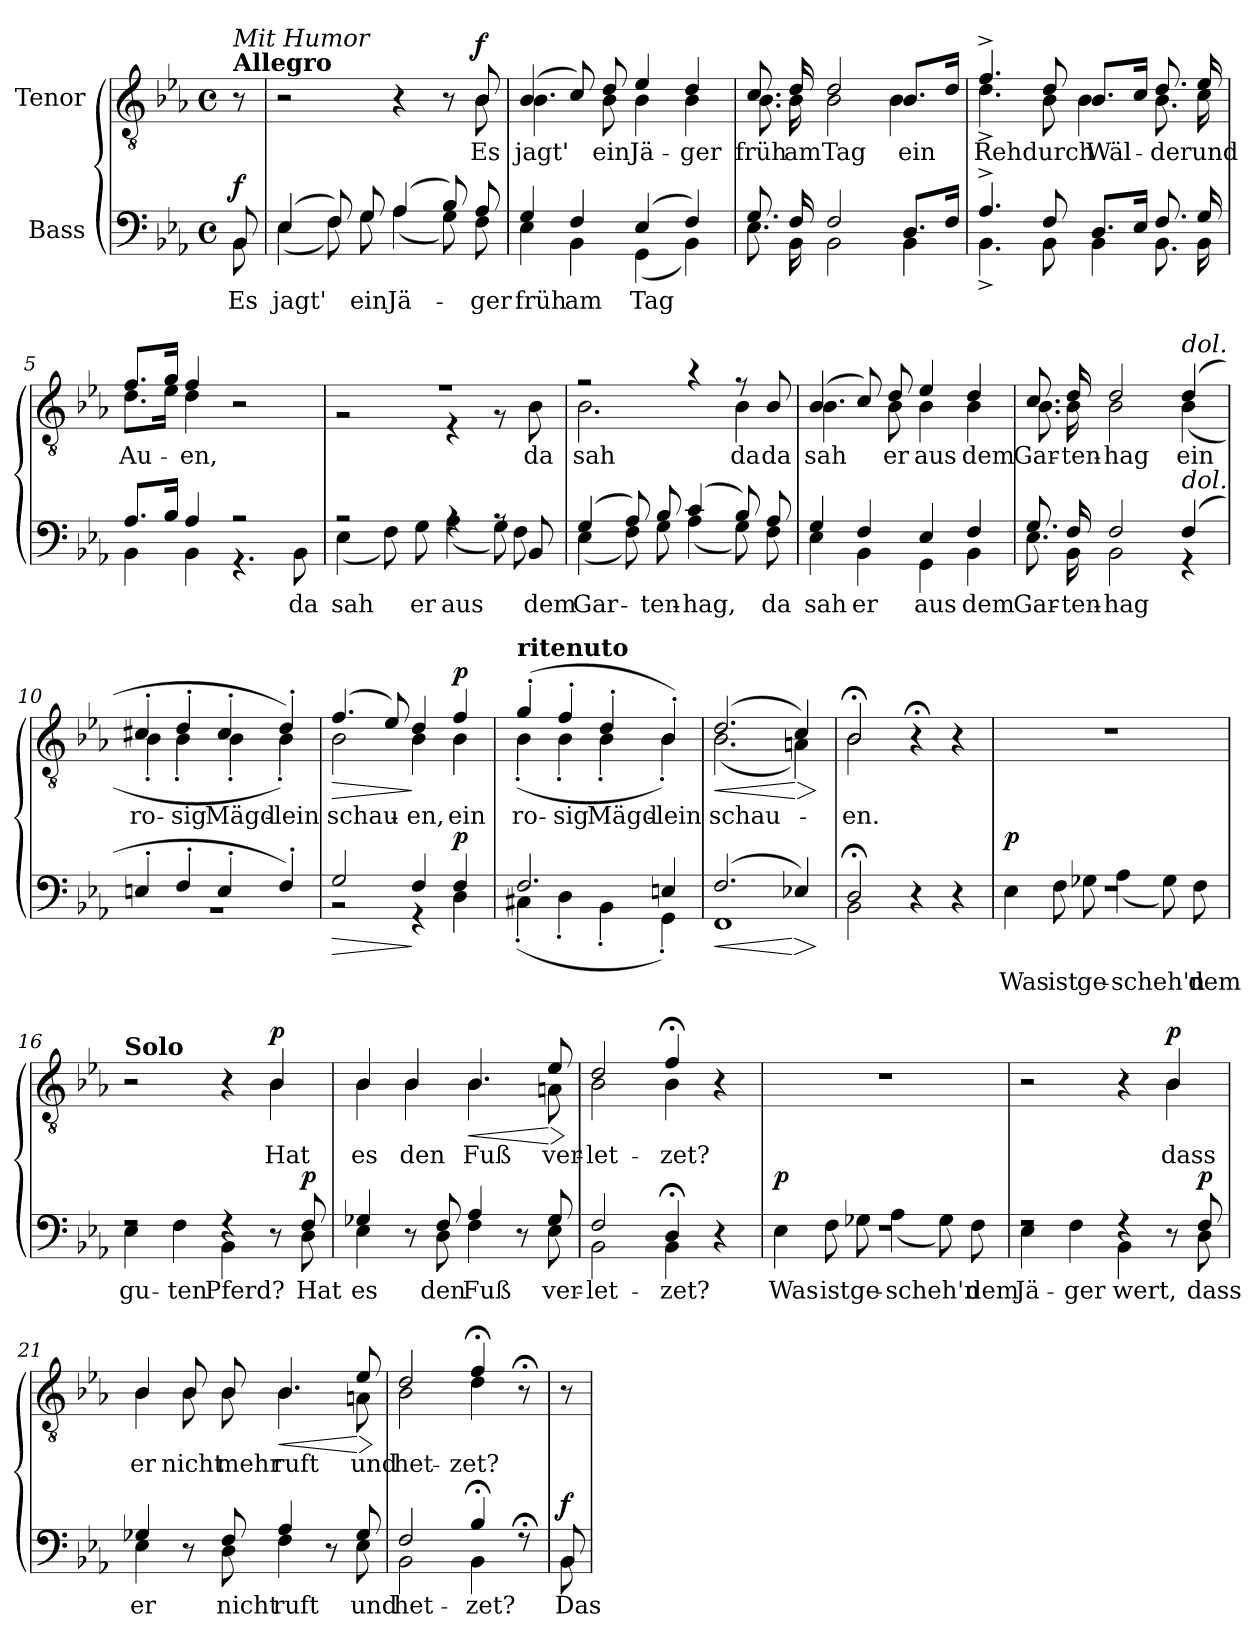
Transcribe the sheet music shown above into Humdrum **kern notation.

**kern	**text	**dynam	**kern	**text	**dynam
*part2	*part2	*part2	*part1	*part1	*part1
*staff2	*staff2	*staff2	*staff1	*staff1	*staff1
*I"Bass	*	*	*I"Tenor	*	*
*clefF4	*	*	*clefGv2	*	*
*k[b-e-a-]	*	*	*k[b-e-a-]	*	*
*M4/4	*	*	*M4/4	*	*
*met(c)	*	*	*met(c)	*	*
=	=	=	=	=	=
*^	*	*	*	*	*
!	!	!	!	!LO:TX:a:B:t=Allegro	!	!
!	!	!	!	!LO:TX:a:i:t=Mit Humor	!	!
!	!	!	!LO:DY:a	!	!	!
8BB-/	8BB-\	Es	f	8r	.	.
=1	=1	=1	=1	=1	=1	=1
*	*	*	*	*^	*	*
(4E-/	(4E-\	jagt'	.	2r	2ryy	.	.
8F/)	8F\)	.	.	.	.	.	.
8G/	8G\	ein	.	.	.	.	.
(4A-/	(4A-\	Jä-	.	4r	4ryy	.	.
8B-/)	8G\)	.	.	8r	8ryy	.	.
!	!	!	!	!	!	!	!LO:DY:a
8A-/	8F\	-ger	.	8B-/	8B-\	Es	f
=2	=2	=2	=2	=2	=2	=2	=2
4G/	4E-\	früh	.	(4B-/	4.B-\	jagt'	.
4F/	4BB-\	am	.	8c/)	.	.	.
.	.	.	.	8d/	8B-\	ein	.
(4E-/	(4GG\	Tag	.	4e-/	4B-\	Jä-	.
4F/)	4BB-\)	.	.	4d/	4B-\	-ger	.
=3	=3	=3	=3	=3	=3	=3	=3
8.G/	8.E-\	.	.	8.c/	8.B-\	früh	.
16F/	16BB-\	.	.	16d/	16B-\	am	.
2F/	2BB-\	.	.	2d/	2B-\	Tag	.
8.D/L	4BB-\	.	.	8.B-/L	4B-\	ein	.
16F/Jk	.	.	.	16d/Jk	.	.	.
!!LO:LB:g=z	!!
=4	=4	=4	=4	=4	=4	=4	=4
4.A-^/	4.BB-^\	.	.	4.f^/	4.d^\	Reh	.
8F/	8BB-\	.	.	8d/	8B-\	durch	.
8.D/L	4BB-\	.	.	8.B-/L	4B-\	Wäl-	.
16E-/Jk	.	.	.	16c/Jk	.	.	.
8.F/	8.BB-\	.	.	8.d/	8.B-\	-der	.
16G/	16BB-\	.	.	16e-/	16c\	und	.
=5	=5	=5	=5	=5	=5	=5	=5
8.A-/L	4BB-\	.	.	8.f/L	8.d\L	Au-	.
16B-/Jk	.	.	.	16g/Jk	16e-\Jk	.	.
4A-/	4BB-\	.	.	4f/	4d\	-en,	.
2rA	4.r	.	.	2r	2ryy	.	.
.	8BB-\	da	.	.	.	.	.
=6	=6	=6	=6	=6	=6	=6	=6
2rA	(4E-\	sah	.	1r	2r	.	.
.	8F\)	.	.	.	.	.	.
.	8G\	er	.	.	.	.	.
4rA	(4A-\	aus	.	.	4r	.	.
8rA	8G\)	.	.	.	8r	.	.
8BB-/	8F\	dem	.	.	8B-\	da	.
=7	=7	=7	=7	=7	=7	=7	=7
(4G/	(4E-\	Gar-	.	2r	2.B-\	sah	.
8A-/)	8F\)	.	.	.	.	.	.
8B-/	8G\	-ten-	.	.	.	.	.
(4c/	(4A-\	-hag,	.	4r	.	.	.
8B-/)	8G\)	.	.	8r	4B-\	da	.
8A-/	8F\	da	.	8B-/	.	da	.
!!LO:LB:g=z	!!
=8	=8	=8	=8	=8	=8	=8	=8
4G/	4E-\	sah	.	(4B-/	4.B-\	sah	.
4F/	4BB-\	er	.	8c/)	.	.	.
.	.	.	.	8d/	8B-\	er	.
4E-/	4GG\	aus	.	4e-/	4B-\	aus	.
4F/	4BB-\	dem	.	4d/	4B-\	dem	.
=9	=9	=9	=9	=9	=9	=9	=9
8.G/	8.E-\	Gar-	.	8.c/	8.B-\	Gar-	.
16F/	16BB-\	-ten-	.	16d/	16B-\	-ten-	.
2F/	2BB-\	-hag	.	2d/	2B-\	-hag	.
!	!	!	!	!LO:TX:a:i:t=dol.	!	!	!
!LO:TX:a:i:t=dol.	!	!	!	!	!	!	!
(4F/	4r	.	.	(4d/	(4B-\	ein	.
=10	=10	=10	=10	=10	=10	=10	=10
4En'/	1r	.	.	4c#X'/	4B-'\	ro-	.
4F'/	.	.	.	4d'/	4B-'\	-sig	.
4E'/	.	.	.	4c#'/	4B-'\	Mägd-	.
4F'/)	.	.	.	4d'/)	4B-'\)	-lein	.
=11	=11	=11	=11	=11	=11	=11	=11
!	!	!	!LO:HP:b	!	!	!	!LO:HP:b
2G/	2r	.	>	(4.f/	2B-\	schau-	>
.	.	.	.	8e-/)	.	.	.
4F/	4r	.	]	4d/	4B-\	-en,	]
!	!	!	!LO:DY:a	!	!	!	!LO:DY:a
4F/	4D\	.	p	4f/	4B-\	ein	p
=12	=12	=12	=12	=12	=12	=12	=12
!	!	!	!	!LO:TX:a:B:t=ritenuto	!	!	!
2.F/	(4C#X'\	.	.	(4g'/	(4B-'\	ro-	.
.	4D'\	.	.	4f'/	4B-'\	-sig	.
.	4BB-'\	.	.	4d'/	4B-'\	Mägd-	.
4En/	4GG'\)	.	.	4B-'/)	4B-'\)	-lein	.
!!LO:LB:g=z	!!
=13	=13	=13	=13	=13	=13	=13	=13
!	!	!	!LO:HP:b	!	!	!	!LO:HP:b
(2.F/	1FF	.	<	(2.d/	(2.B-\	schau-	<
!	!	!	!LO:HP:n=1:b	!	!	!	!LO:HP:n=1:b
4E-X/)	.	.	[ >	4c/)	4An\)	.	[ >
*v	*v	*	*	*	*	*	*
*	*	*	*v	*v	*	*
.	.	]	.	.	]
=14	=14	=14	=14	=14	=14
*^	*	*	*^	*	*
2D;</	2BB-\	.	.	2B-;</	2B-\	-en.	.
4r	4r;<yy	.	.	4r;<	4ryy	.	.
4r	4ryy	.	.	4r	4ryy	.	.
=15	=15	=15	=15	=15	=15	=15	=15
!	!	!	!	!LO:TX:a:B:t=poco Lento	!	!	!
!	!	!	!	!LO:TX:b:B:t=Solo	!	!	!
!	!	!	!LO:DY:b	!	!	!	!
*	*	*	*	*v	*v	*	*
1rF	4E-\	Was	p	1r	.	.
.	8F\	ist	.	.	.	.
.	8G-X\	ge-	.	.	.	.
.	(4A-\	-scheh'n	.	.	.	.
.	8G-\)	.	.	.	.	.
.	8F\	dem	.	.	.	.
=16	=16	=16	=16	=16	=16	=16
*	*	*	*	*^	*	*
!	!	!	!	!LO:TX:a:B:t=Solo	!	!	!
2rF	4E-\	gu-	.	2r	2ryy	.	.
.	4F\	-ten	.	.	.	.	.
4rF	4BB-\	Pferd?	.	4r	4ryy	.	.
!	!	!	!	!	!	!	!LO:DY:a
8r	8ryy	.	.	4B-/	4B-\	Hat	p
!	!	!	!LO:DY:a	!	!	!	!
8F/	8D\	Hat	p	.	.	.	.
=17	=17	=17	=17	=17	=17	=17	=17
4G-X/	4E-\	es	.	4B-/	4B-\	es	.
8r	8ryy	.	.	4B-/	4B-\	den	.
8F/	8D\	den	.	.	.	.	.
!	!	!	!	!	!	!	!LO:HP:b
4A-/	4F\	Fuß	.	4.B-/	4.B-\	Fuß	<
8r	8ryy	.	.	.	.	.	.
!	!	!	!	!	!	!	!LO:HP:n=1:b
8G-/	8E-\	ver-	.	8e-/	8An\	ver-	[ >
*v	*v	*	*	*	*	*	*
*	*	*	*v	*v	*	*
.	.	.	.	.	]
!!LO:LB:g=z
=18	=18	=18	=18	=18	=18
*^	*	*	*^	*	*
2F/	2BB-\	-let-	.	2d/	2B-\	-let-	.
4D;</	4BB-\	-zet?	.	4f;</	4B-\	-zet?	.
4r	4ryy	.	.	4r	4ryy	.	.
=19	=19	=19	=19	=19	=19	=19	=19
!	!	!	!LO:DY:b	!	!	!	!
*	*	*	*	*v	*v	*	*
1rF	4E-\	Was	p	1r	.	.
.	8F\	ist	.	.	.	.
.	8G-X\	ge-	.	.	.	.
.	(4A-\	-scheh'n	.	.	.	.
.	8G-\)	.	.	.	.	.
.	8F\	dem	.	.	.	.
=20	=20	=20	=20	=20	=20	=20
*	*	*	*	*^	*	*
2rF	4E-\	Jä-	.	2r	2ryy	.	.
.	4F\	-ger	.	.	.	.	.
4rF	4BB-\	wert,	.	4r	4ryy	.	.
!	!	!	!	!	!	!	!LO:DY:a
8r	8ryy	.	.	4B-/	4B-\	dass	p
!	!	!	!LO:DY:a	!	!	!	!
8F/	8D\	dass	p	.	.	.	.
=21	=21	=21	=21	=21	=21	=21	=21
4G-X/	4E-\	er	.	4B-/	4B-\	er	.
8r	8ryy	.	.	8B-/	8B-\	nicht	.
8F/	8D\	nicht	.	8B-/	8B-\	mehr	.
!	!	!	!	!	!	!	!LO:HP:b
4A-/	4F\	ruft	.	4.B-/	4.B-\	ruft	<
8r	8ryy	.	.	.	.	.	.
!	!	!	!	!	!	!	!LO:HP:n=1:b
8G-/	8E-\	und	.	8e-/	8An\	und	[ >
*v	*v	*	*	*	*	*	*
*	*	*	*v	*v	*	*
.	.	.	.	.	]
=22	=22	=22	=22	=22	=22
*^	*	*	*^	*	*
2F/	2BB-\	het-	.	2d/	2B-\	het-	.
4B-;</	4BB-\	-zet?	.	4f;</	4d\	-zet?	.
8r;<F	8ryy	.	.	8r;<	8ryy	.	.
!!LO:PB:g=z
=22X1	=22X1	=22X1	=22X1	=22X1	=22X1	=22X1	=22X1
!	!	!	!	!LO:TX:a:B:t=Allegro	!	!	!
!	!	!	!	!LO:TX:b:B:t=Chor	!	!	!
!	!	!	!LO:DY:a	!	!	!	!
*	*	*	*	*v	*v	*	*
8BB-/	8BB-\	Das	f	8r	.	.
*v	*v	*	*	*	*	*
=	=	=	=	=	=
*-	*-	*-	*-	*-	*-
